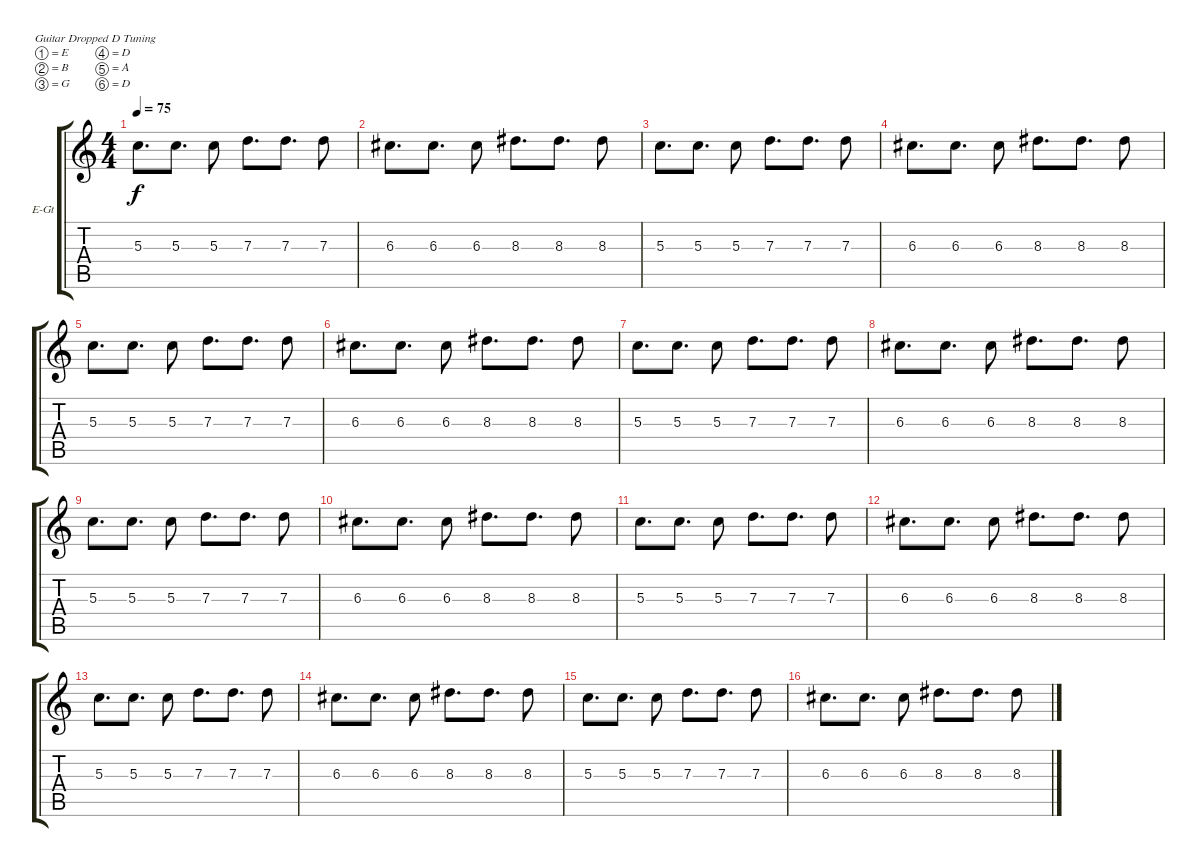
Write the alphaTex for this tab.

\defaultSystemsLayout 4
\bracketExtendMode groupsimilarinstruments
\firstSystemTrackNameOrientation horizontal
\otherSystemsTrackNameOrientation horizontal
\track ("Electric Guitar" "E-Gt") {instrument electricguitarclean}
\staff {score tabs}
\tuning (E4 B3 G3 D3 A2 D2)
\ts (4 4)
\tempo 75
\clef g2
\ks c
5.3.8{d dy f instrument electricguitarclean} 5.3.8{d} 5.3.8 7.3.8{d} 7.3.8{d} 7.3.8 |
6.3.8{d} 6.3.8{d} 6.3.8 8.3.8{d} 8.3.8{d} 8.3.8 |
5.3.8{d} 5.3.8{d} 5.3.8 7.3.8{d} 7.3.8{d} 7.3.8 |
6.3.8{d} 6.3.8{d} 6.3.8 8.3.8{d} 8.3.8{d} 8.3.8 |
5.3.8{d} 5.3.8{d} 5.3.8 7.3.8{d} 7.3.8{d} 7.3.8 |
6.3.8{d} 6.3.8{d} 6.3.8 8.3.8{d} 8.3.8{d} 8.3.8 |
5.3.8{d} 5.3.8{d} 5.3.8 7.3.8{d} 7.3.8{d} 7.3.8 |
6.3.8{d} 6.3.8{d} 6.3.8 8.3.8{d} 8.3.8{d} 8.3.8 |
5.3.8{d} 5.3.8{d} 5.3.8 7.3.8{d} 7.3.8{d} 7.3.8 |
6.3.8{d} 6.3.8{d} 6.3.8 8.3.8{d} 8.3.8{d} 8.3.8 |
5.3.8{d} 5.3.8{d} 5.3.8 7.3.8{d} 7.3.8{d} 7.3.8 |
6.3.8{d} 6.3.8{d} 6.3.8 8.3.8{d} 8.3.8{d} 8.3.8 |
5.3.8{d} 5.3.8{d} 5.3.8 7.3.8{d} 7.3.8{d} 7.3.8 |
6.3.8{d} 6.3.8{d} 6.3.8 8.3.8{d} 8.3.8{d} 8.3.8 |
5.3.8{d} 5.3.8{d} 5.3.8 7.3.8{d} 7.3.8{d} 7.3.8 |
6.3.8{d} 6.3.8{d} 6.3.8 8.3.8{d} 8.3.8{d} 8.3.8
